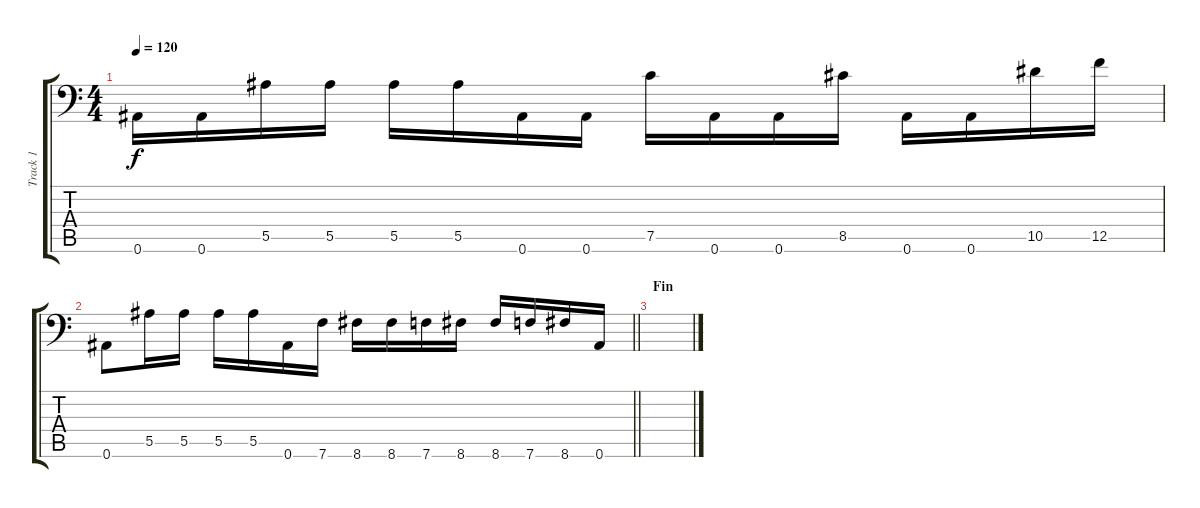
\track ("Track 1" "Track 1") {instrument overdrivenguitar}
\staff {score tabs}
\tuning (C4 G3 Eb3 Bb2 F2 Bb1) {hide}
\ts (4 4)
\tempo 120
\clef f4
\ks c
0.6.16{dy f} 0.6.16 5.5.16 5.5.16 5.5.16 5.5.16 0.6.16 0.6.16 7.5.16 0.6.16 0.6.16 8.5.16 0.6.16 0.6.16 10.5.16 12.5.16 |
\barLineRight lightlight
0.6.8 5.5.16 5.5.16 5.5.16 5.5.16 0.6.16 7.6.16 8.6.16 8.6.16 7.6.16 8.6.16 8.6.16 7.6.16 8.6.16 0.6.16 |
\section ("" "Fin")
